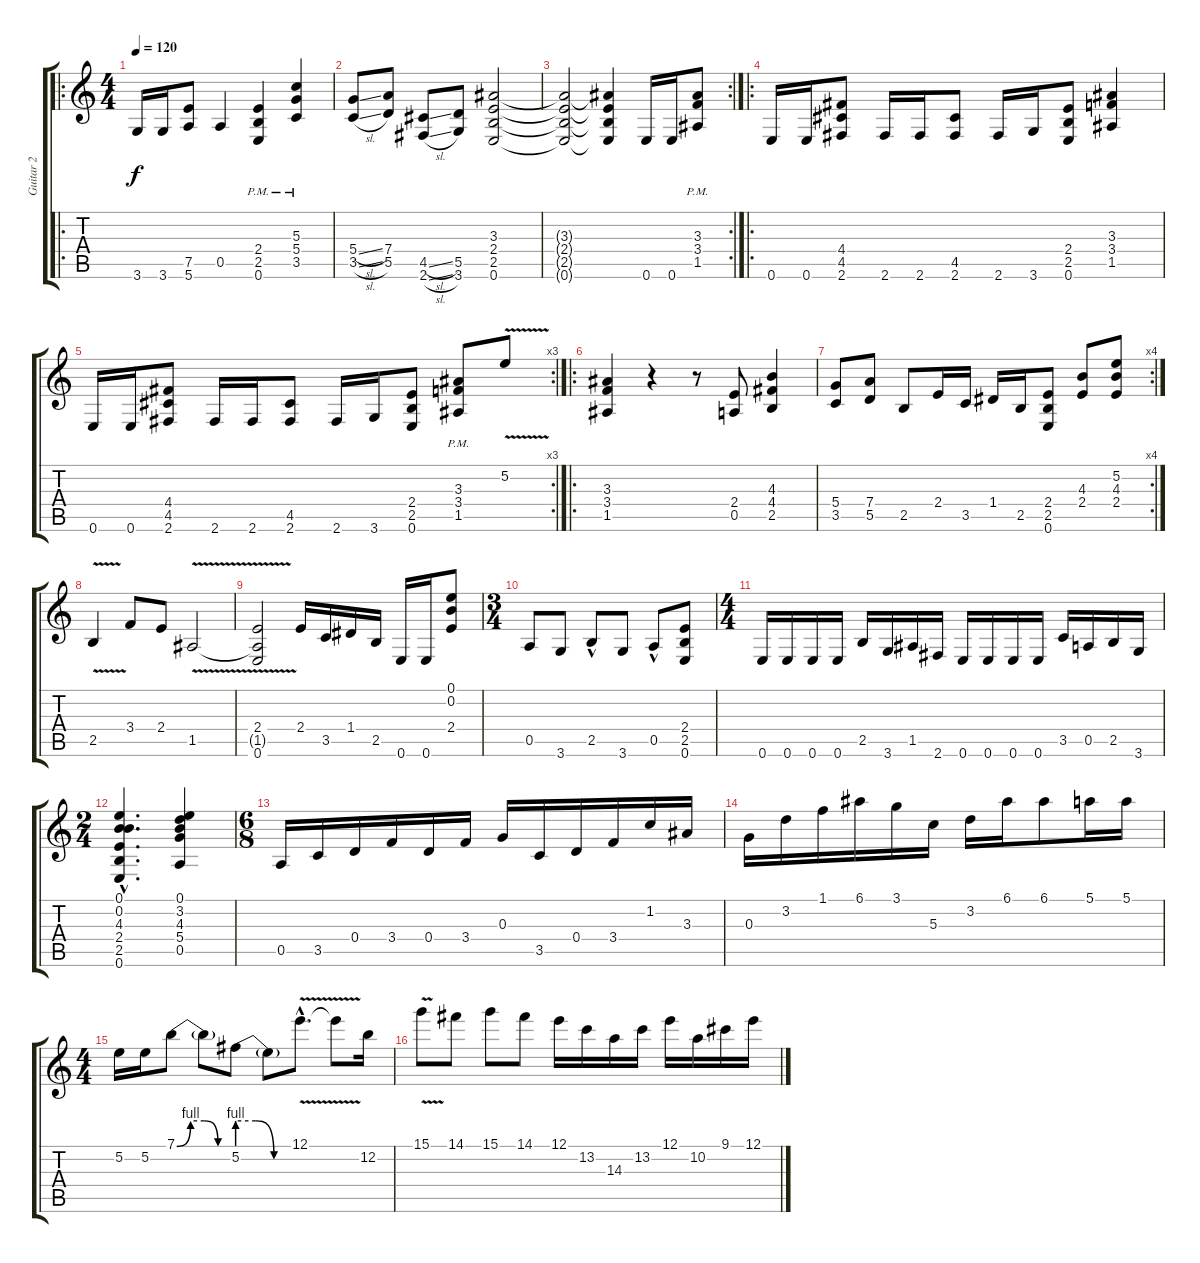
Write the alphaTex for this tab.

\track ("Guitar 2" "Guitar 2") {instrument distortionguitar}
\staff {score tabs}
\tuning (E4 B3 G3 D3 A2 E2) {hide}
\ro
\ts (4 4)
\tempo 120
\clef g2
\ks c
3.6.16{dy f instrument distortionguitar} 3.6.16 (7.5 5.6).8 0.5.4 (2.4{pm} 2.5{pm} 0.6{pm}).4 (5.3{pm} 5.4{pm} 3.5{pm}).4 |
(5.4{sl} 3.5{sl}).8 (7.4 5.5).8 (4.5{sl} 2.6{sl}).8 (5.5 3.6).8 (3.3 2.4 2.5 0.6).2 |
\rc 2
(3.3{t} 2.4{t} 2.5{t} 0.6{t}).2 (3.3{t} 2.4{t} 2.5{t} 0.6{t}).4 0.6.16 0.6.16 (3.3{pm} 3.4{pm} 1.5).8 |
\ro
0.6.16 0.6.16 (4.4 4.5 2.6).8 2.6.16 2.6.16 (4.5 2.6).8 2.6.16 3.6.16 (2.4 2.5 0.6).8 (3.3 3.4 1.5).4 |
\rc 3
0.6.16 0.6.16 (4.4 4.5 2.6).8 2.6.16 2.6.16 (4.5 2.6).8 2.6.16 3.6.16 (2.4 2.5 0.6).8 (3.3{pm} 3.4{pm} 1.5{pm}).8 5.2{v}.8 |
\ro
(3.3 3.4 1.5).4 r.4 r.8 (2.4 0.5).8 (4.3 4.4 2.5).4 |
\rc 4
(5.4 3.5).8 (7.4 5.5).8 2.5.8 2.4.16 3.5.16 1.4.16 2.5.16 (2.4 2.5 0.6).8 (4.3 2.4).8 (5.2 4.3 2.4).8 |
2.5{v}.4{volume 16} 3.4.8 2.4.8 1.5{v}.2 |
(2.4 1.5{t} 0.6).2 2.4.16 3.5.16 1.4.16 2.5.16 0.6.16 0.6.16 (0.1 0.2 2.4).8 |
\ts (3 4)
0.5.8 3.6.8 2.5{hac}.8 3.6.8 0.5{hac}.8 (2.4 2.5 0.6).8 |
\ts (4 4)
0.6.16 0.6.16 0.6.16 0.6.16 2.5.16 3.6.16 1.5.16 2.6.16 0.6.16 0.6.16 0.6.16 0.6.16 3.5.16 0.5.16 2.5.16 3.6.16 |
\ts (2 4)
(0.1{hac} 0.2{hac} 4.3{hac} 2.4{hac} 2.5{hac} 0.6{hac}).4{d} (0.1 3.2 4.3 5.4 0.5).4 |
\ts (6 8)
0.5.16 3.5.16 0.4.16 3.4.16 0.4.16 3.4.16 0.3.16 3.5.16 0.4.16 3.4.16 1.2.16 3.3.16 |
0.3.16 3.2.16 1.1.16 6.1.16 3.1.16 5.3.16 3.2.16 6.1.16 6.1.8 5.1.16 5.1.16 |
\ts (4 4)
5.2.16 5.2.16 7.1{be (custom 0 0 15 4 30 4 45 0 60 0)}.8 7.1{t}.8 5.2{be (custom 0 4 20 4 40 0 60 0)}.8 5.2{t}.8 12.1{v hac}.8{d} 12.1{t}.8 12.2.16 |
15.1{v}.8 14.1.8 15.1.8 14.1.8 12.1.16 13.2.16 14.3.16 13.2.16 12.1.16 10.2.16 9.1.16 12.1.16
